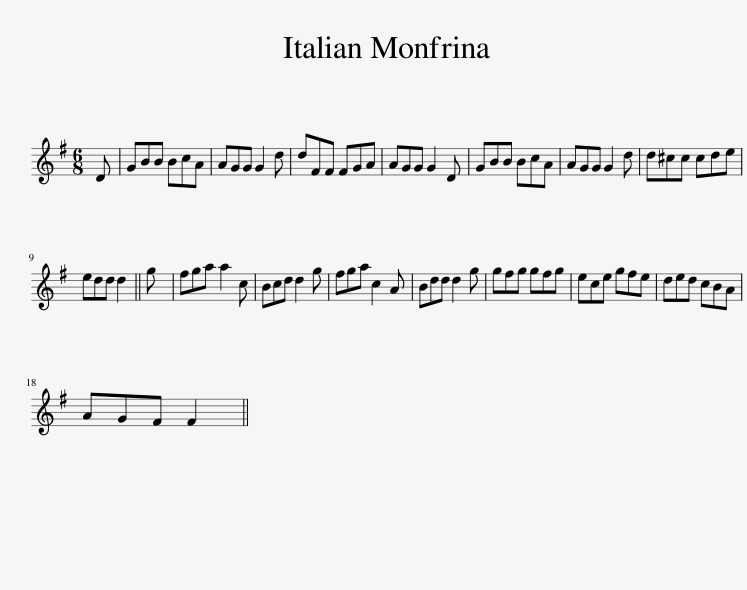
X:1
L:1/8
M:6/8
I:linebreak $
K:G
V:1 treble
V:1
 D | GBB BcA | AGG G2 d | dFF FGA | AGG G2 D | %5
 GBB BcA | AGG G2 d | d^cc cde |$ edd d2 || g | %10
 fga a2 c | Bcd d2 g | fga c2 A | Bdd d2 g | gfg gfg | %15
 ece gfe | ded cBA |$ AGF F2 || %18
